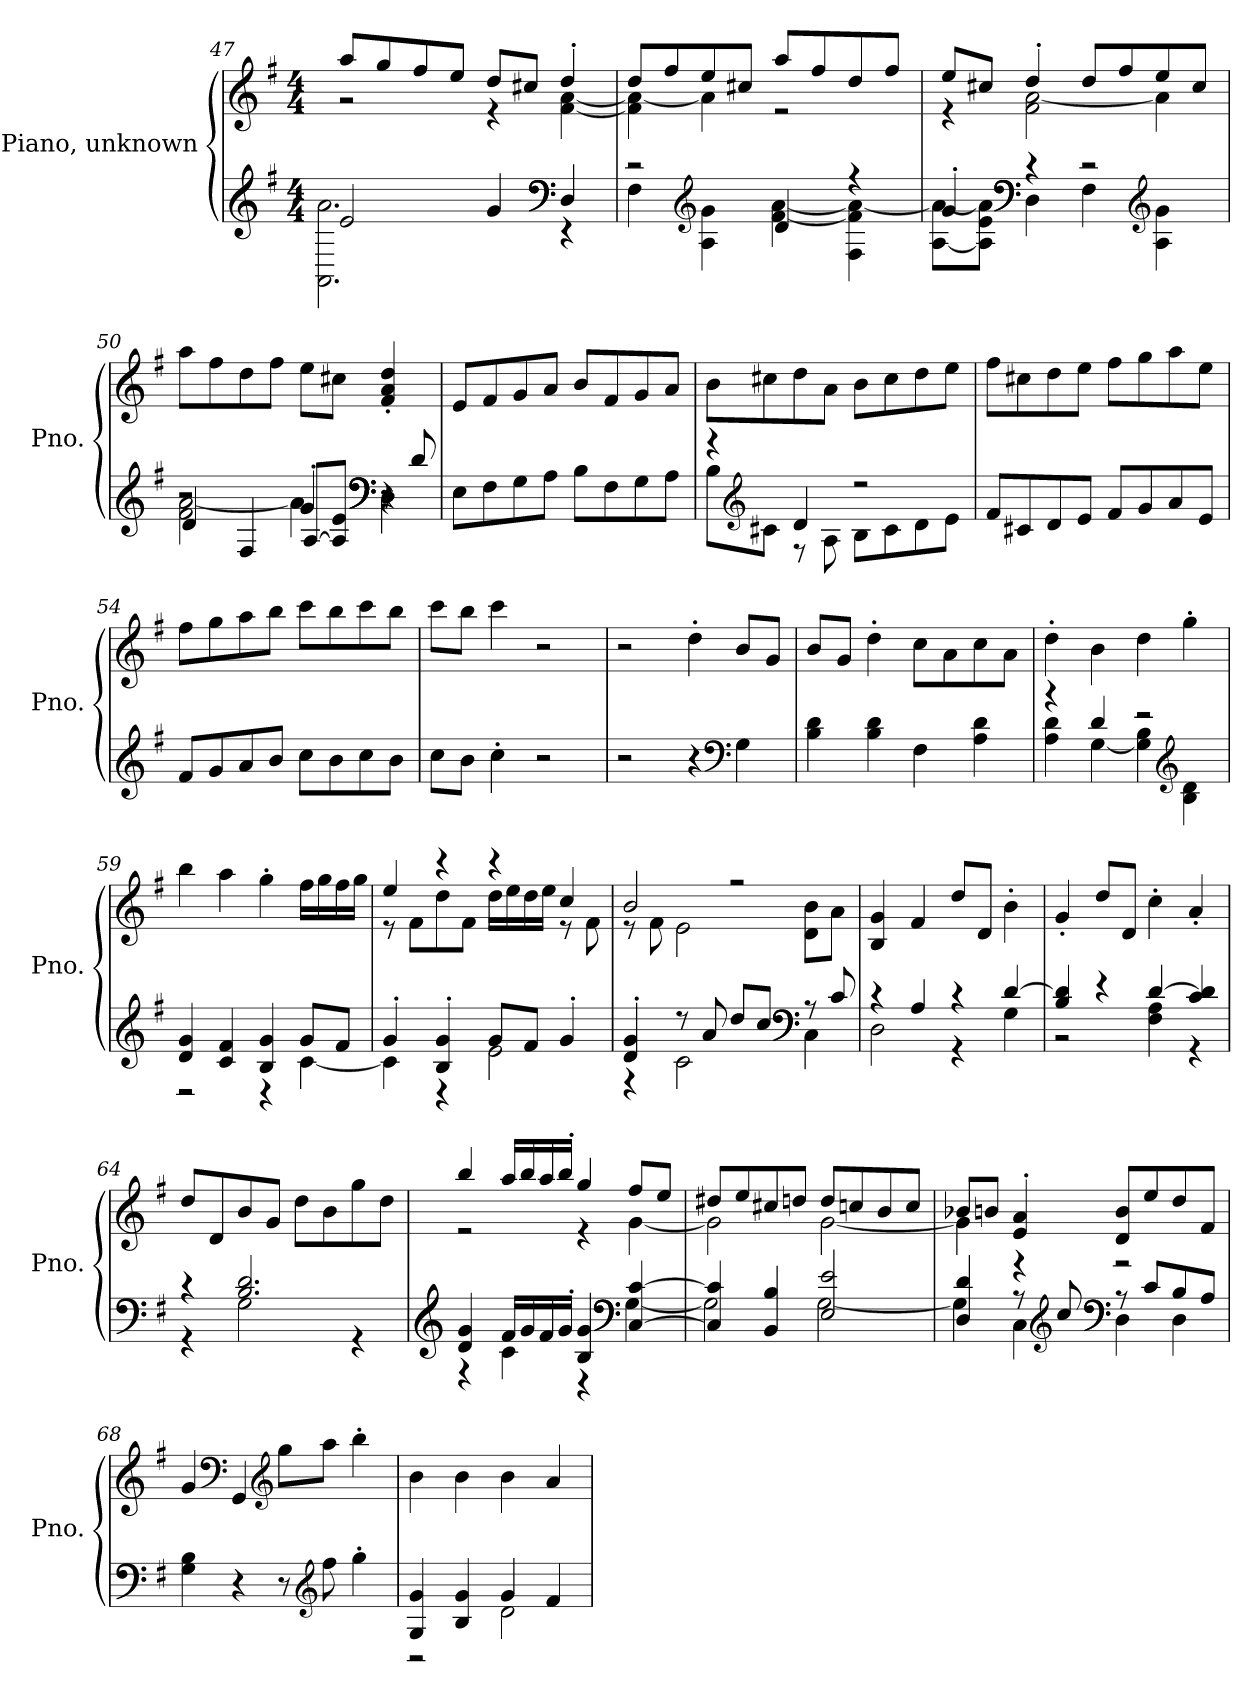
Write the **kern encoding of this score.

**kern	**kern
*part1	*part1
*staff2	*staff1
*I"Piano, unknown	*
*I'Pno.	*
*clefG2	*clefG2
*k[f#]	*k[f#]
*M4/4	*M4/4
=47	=47
*^	*^
2e/	2.AA\ 2.a\	8aa/L	2r
.	.	8gg/	.
.	.	8ff#/	.
.	.	8ee/J	.
4g/	.	8dd/L	4r
.	.	8cc#X/J	.
*clefF4	*	*	*
4D/	4r	4dd'/	[4f#\ [4a\
!!LO:LB:g=z	!!
=48	=48	=48	=48
2r	4F#\	8dd/L	4f#\] 4a\_
.	.	8ff#/	.
*clefG2	*	*	*
.	4A\ 4g\	8ee/	4a\]
.	.	8cc#X/J	.
4d/	[4f#\ [4a\	8aa/L	2r
.	.	8ff#/	.
4r	4F#\ 4f#\] 4a\_	8dd/	.
.	.	8ff#/J	.
=49	=49	=49	=49
4g'/	[8A\ 8a\_L	8ee/L	4r
.	8A\] 8e\ 8a\]J	8cc#X/J	.
*clefF4	*	*	*
4r	4D\	4dd'/	2f#\ [2a\
2r	4F#\	8dd/L	.
.	.	8ff#/	.
*clefG2	*	*	*
.	4A\ 4g\	8ee/	4a\]
.	.	8cc#/J	.
*	*	*v	*v
=50	=50	=50
*	*^	*
2r	2f#\ [2a\	4d/	8aa\L
.	.	.	8ff#\
.	.	4F#/	8dd\
.	.	.	8ff#\J
4g'/	4a\]	[8A/L	8ee\L
.	.	8A/] 8e/J	8cc#X\J
*clefF4	*	*	*
4r	4D\	8r	4f#/' 4a/' 4dd/'
.	.	8d/	.
*v	*v	*v	*
=51	=51
8E\L	8e/L
8F#\	8f#/
8G\	8g/
8A\J	8a/J
8B\L	8b/L
8F#\	8f#/
8G\	8g/
8A\J	8a/J
!!LO:LB:g=z
=52	=52
*^	*
4r	8B\L	8b\L
*clefG2	*	*
.	8c#X\J	8cc#X\
4d/	8r	8dd\
.	8A\	8a\J
2r	8B\L	8b\L
.	8c#\	8cc#\
.	8d\	8dd\
.	8e\J	8ee\J
*v	*v	*
=53	=53
8f#/L	8ff#\L
8c#X/	8cc#X\
8d/	8dd\
8e/J	8ee\J
8f#/L	8ff#\L
8g/	8gg\
8a/	8aa\
8e/J	8ee\J
=54	=54
8f#/L	8ff#\L
8g/	8gg\
8a/	8aa\
8b/J	8bb\J
8cc\L	8ccc\L
8b\	8bb\
8cc\	8ccc\
8b\J	8bb\J
=55	=55
8cc\L	8ccc\L
8b\J	8bb\J
4cc'\	4ccc\
2r	2r
=56	=56
2r	2r
4r	4dd'\
*clefF4	*
4G\	8b/L
.	8g/J
!!LO:LB:g=z
=57	=57
4B\ 4d\	8b/L
.	8g/J
4B\ 4d\	4dd'\
4F#\	8cc\L
.	8a\
4A\ 4d\	8cc\
.	8a\J
=58	=58
*^	*
4r	4A\ 4d\	4dd'\
4d/	[4G\	4b\
2r	4G\] 4B\	4dd\
*clefG2	*	*
.	4B\ 4d\	4gg'\
=59	=59	=59
4d/ 4g/	2r	4bb\
4c/ 4f#/	.	4aa\
4B/ 4g/	4r	4gg'\
8g/L	[4c\	16ff#\LL
.	.	16gg\
8f#/J	.	16ff#\
.	.	16gg\JJ
=60	=60	=60
*	*	*^
4g'/	4c\]	4ee/	8r
.	.	.	8f#\L
4B/' 4g/'	4r	4r	8dd\
.	.	.	8f#\J
8g/L	2e\	4r	16dd\LL
.	.	.	16ee\
8f#/J	.	.	16dd\
.	.	.	16ee\JJ
4g'/	.	4cc/	8r
.	.	.	8f#\
!!LO:PB:g=z	!!
=61	=61	=61	=61
4d/' 4g/'	4r	2b/	8r
.	.	.	8f#\
8r	2c\	.	2e\
8a/	.	.	.
8dd/L	.	2r	.
8cc/J	.	.	.
*clefF4	*	*	*
8r	4C\	.	8d\ 8b\L
8c/	.	.	8a\J
*	*	*v	*v
=62	=62	=62
4r	2D\	4B/ 4g/
4A/	.	4f#/
4r	4r	8dd/L
.	.	8d/J
[4d/	4G\	4b'\
=63	=63	=63
4B/ 4d/]	2r	4g'/
4r	.	8dd/L
.	.	8d/J
[4d/	4F#\ 4A\	4cc'\
4c/ 4d/]	4r	4a'/
=64	=64	=64
4r	4r	8dd/L
.	.	8d/
2.B/ 2.d/	2G\	8b/
.	.	8g/J
.	.	8dd\L
.	.	8b\
.	4r	8gg\
.	.	8dd\J
!!LO:LB:g=z
=65	=65	=65
*clefG2	*	*
*	*	*^
4d/ 4g/	4r	4bb/	2r
16f#/LL	4c\	16aa/LL	.
16g/	.	16bb/	.
16f#/	.	16aa/	.
16g'/JJ	.	16bb'/JJ	.
4B/ 4g/	4r	4gg/	4r
*clefF4	*	*	*
[4C/ [4c/	[4G\	8ff#/L	[4g\
.	.	8ee/J	.
=66	=66	=66	=66
4C/] 4c/]	2G\]	8dd#X/L	2g\]
.	.	8ee/	.
4BB/ 4B/	.	8cc#X/	.
.	.	8ddn/J	.
2E/ 2e/	[2G\	8dd/L	[2g\
.	.	8ccn/	.
.	.	8b/	.
.	.	8cc/J	.
=67	=67	=67	=67
4D/ 4d/	4G\]	8b-X/L	4g\]
.	.	8bn/J	.
8r	4C\	4e/' 4a/'	4r
*clefG2	*	*	*
8cc/	.	.	.
*clefF4	*	*	*
8r	4D\	8d/ 8b/L	2r
8c/L	.	8ee/	.
8B/	4D\	8dd/	.
8A/J	.	8f#/J	.
*v	*v	*	*
*	*v	*v
!!LO:LB:g=z
=68	=68
4G\ 4B\	4g/
*	*clefF4
4r	4GG/
*	*clefG2
8r	8gg\L
*clefG2	*
8ff#\	8aa\J
4gg'\	4bb'\
=69	=69
*^	*
4G/ 4g/	2r	4b\
4B/ 4g/	.	4b\
4g/	2d\	4b\
4f#/	.	4a/
*v	*v	*
=	=
*-	*-
